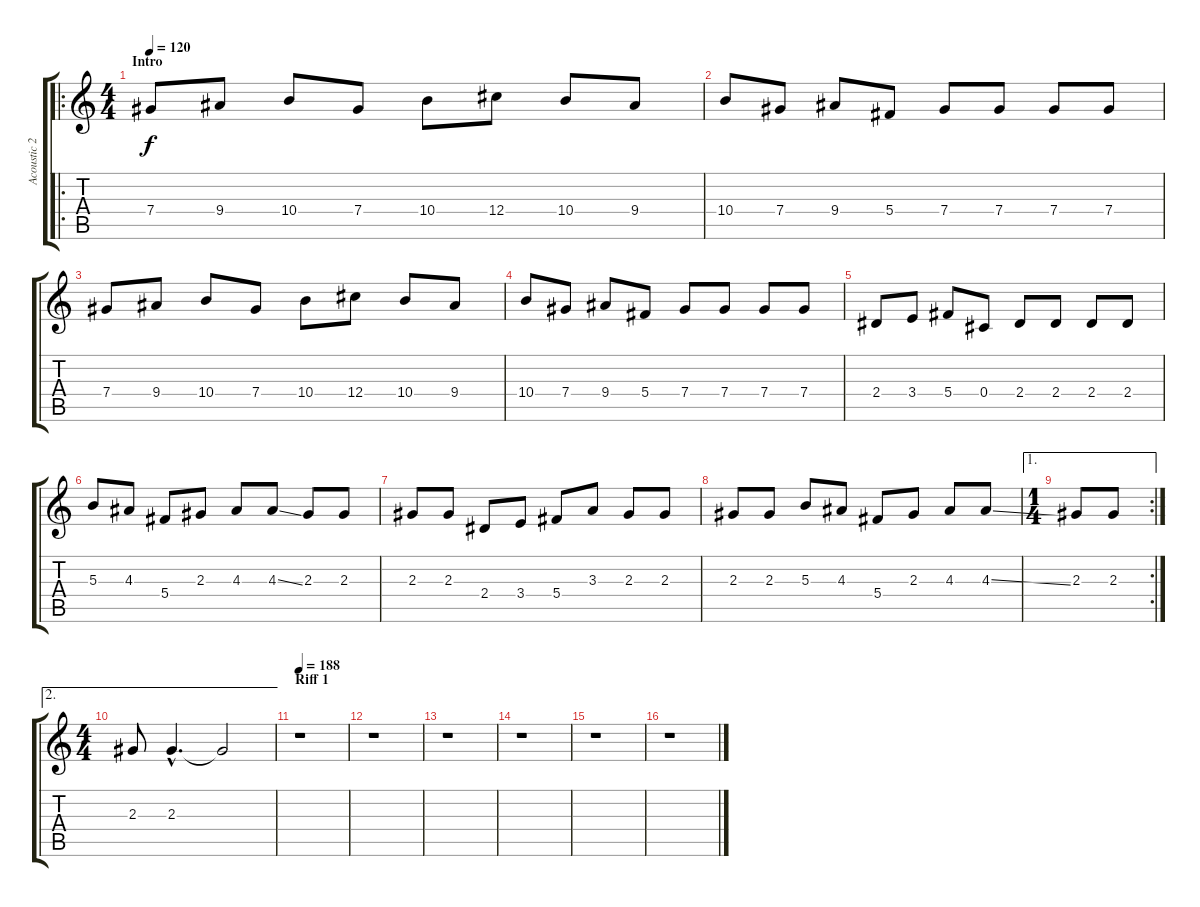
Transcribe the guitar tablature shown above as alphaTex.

\track ("Acoustic 2" "Acoustic 2") {instrument acousticguitarsteel}
\staff {score tabs}
\tuning (Eb4 Bb3 Gb3 Db3 Ab2 Eb2) {hide}
\ro
\ts (4 4)
\section ("" "Intro")
\tempo 120
\tempo 80
\tempo 120
\clef g2
\ks c
7.4.8{dy f instrument acousticguitarsteel} 9.4.8 10.4.8 7.4.8 10.4.8 12.4.8 10.4.8 9.4.8 |
10.4.8 7.4.8 9.4.8 5.4.8 7.4.8 7.4.8 7.4.8 7.4.8 |
7.4.8 9.4.8 10.4.8 7.4.8 10.4.8 12.4.8 10.4.8 9.4.8 |
10.4.8 7.4.8 9.4.8 5.4.8 7.4.8 7.4.8 7.4.8 7.4.8 |
2.4.8 3.4.8 5.4.8 0.4.8 2.4.8 2.4.8 2.4.8 2.4.8 |
5.3.8 4.3.8 5.4.8 2.3.8 4.3.8 4.3{ss}.8 2.3.8 2.3.8 |
2.3.8 2.3.8 2.4.8 3.4.8 5.4.8 3.3.8 2.3.8 2.3.8 |
2.3.8 2.3.8 5.3.8 4.3.8 5.4.8 2.3.8 4.3.8 4.3{ss}.8 |
\ae 1
\rc 2
\ts (1 4)
2.3.8 2.3.8 |
\ae 2
\ts (4 4)
2.3.8 2.3{hac}.4{d} 2.3{t}.2 |
\section ("" "Riff 1")
\tempo 188
r.1 |
r.1 |
r.1 |
r.1 |
r.1 |
r.1
